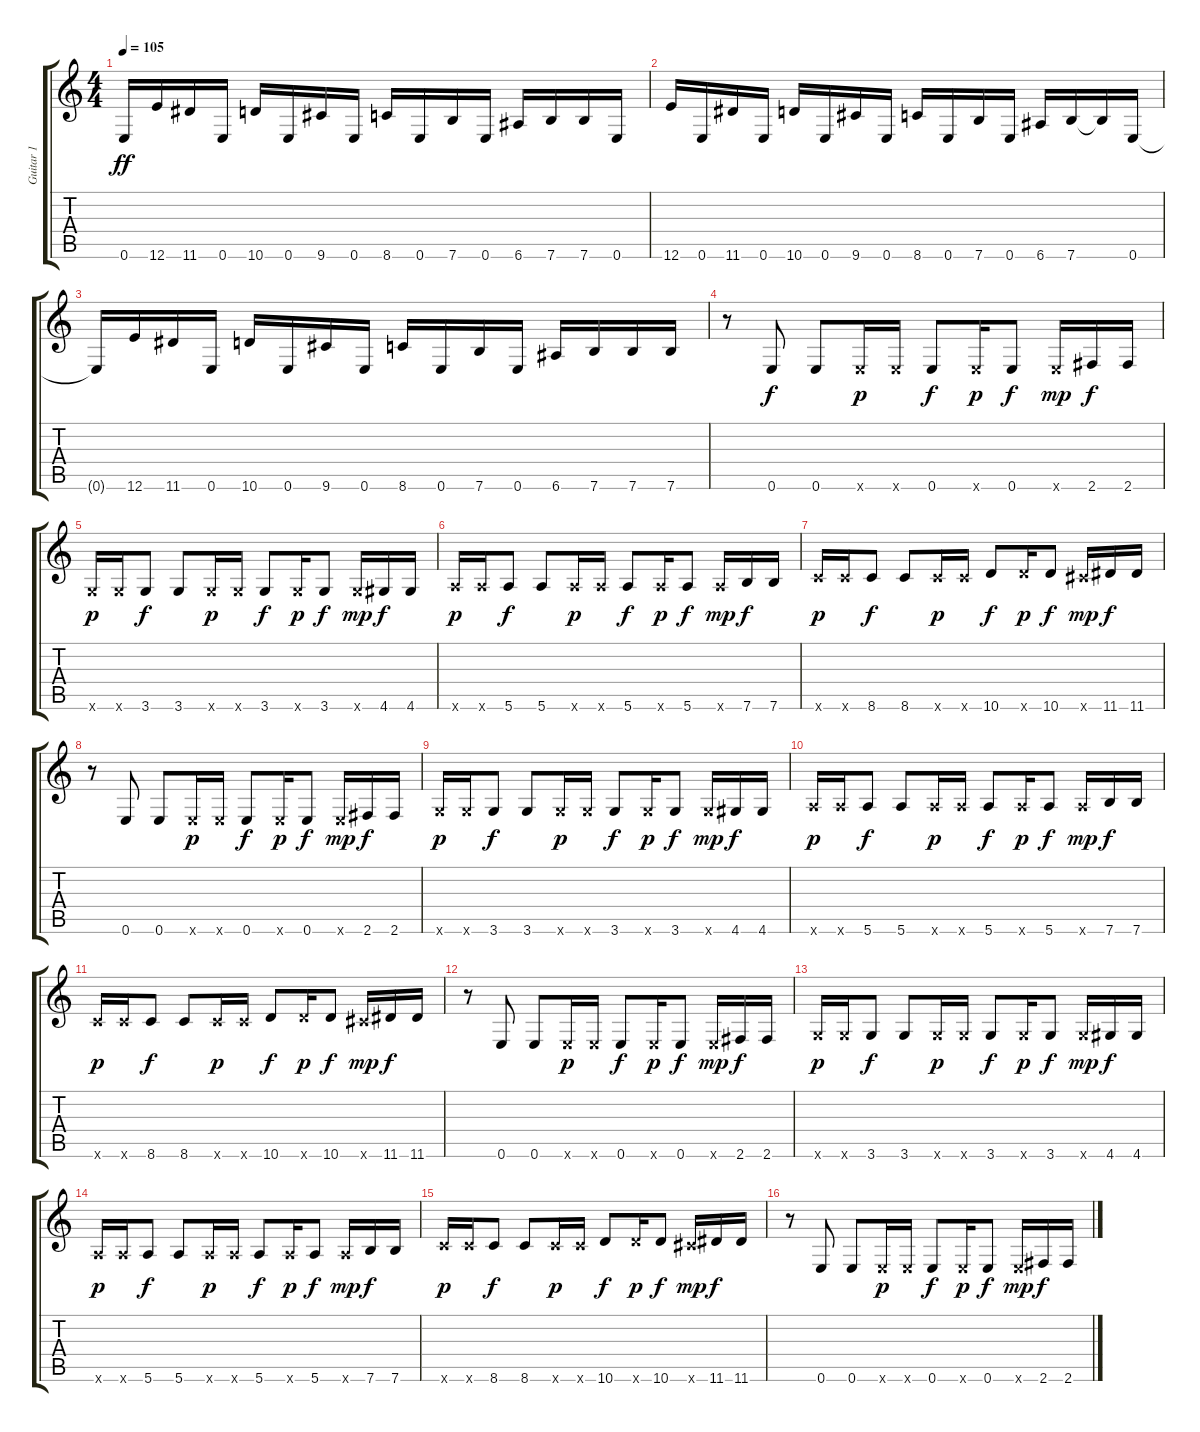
\track ("Guitar 1" "Guitar 1") {instrument electricguitarclean}
\staff {score tabs}
\tuning (E4 B3 G3 D3 A2 E2) {hide}
\ts (4 4)
\tempo 105
\clef g2
\ks c
0.6{t}.16{dy ff} 12.6.16 11.6.16 0.6.16 10.6.16 0.6.16 9.6.16 0.6.16 8.6.16 0.6.16 7.6.16 0.6.16 6.6.16 7.6.16 7.6.16 0.6.16 |
12.6.16 0.6.16 11.6.16 0.6.16 10.6.16 0.6.16 9.6.16 0.6.16 8.6.16 0.6.16 7.6.16 0.6.16 6.6.16 7.6.16 7.6{t}.16 0.6.16 |
0.6{t}.16 12.6.16 11.6.16 0.6.16 10.6.16 0.6.16 9.6.16 0.6.16 8.6.16 0.6.16 7.6.16 0.6.16 6.6.16 7.6.16 7.6.16 7.6.16 |
r.8 0.6.8{dy f} 0.6.8 0.6{x}.16{dy p} 0.6{x}.16 0.6.8{dy f} 0.6{x}.16{dy p} 0.6.8{dy f} 0.6{x}.16{dy mp} 2.6.16{dy f} 2.6.16 |
3.6{x}.16{dy p} 3.6{x}.16 3.6.8{dy f} 3.6.8 3.6{x}.16{dy p} 3.6{x}.16 3.6.8{dy f} 3.6{x}.16{dy p} 3.6.8{dy f} 3.6{x}.16{dy mp} 4.6.16{dy f} 4.6.16 |
5.6{x}.16{dy p} 5.6{x}.16 5.6.8{dy f} 5.6.8 5.6{x}.16{dy p} 5.6{x}.16 5.6.8{dy f} 5.6{x}.16{dy p} 5.6.8{dy f} 5.6{x}.16{dy mp} 7.6.16{dy f} 7.6.16 |
8.6{x}.16{dy p} 8.6{x}.16 8.6.8{dy f} 8.6.8 8.6{x}.16{dy p} 8.6{x}.16 10.6.8{dy f} 10.6{x}.16{dy p} 10.6.8{dy f} 9.6{x}.16{dy mp} 11.6.16{dy f} 11.6.16 |
r.8 0.6.8 0.6.8 0.6{x}.16{dy p} 0.6{x}.16 0.6.8{dy f} 0.6{x}.16{dy p} 0.6.8{dy f} 0.6{x}.16{dy mp} 2.6.16{dy f} 2.6.16 |
3.6{x}.16{dy p} 3.6{x}.16 3.6.8{dy f} 3.6.8 3.6{x}.16{dy p} 3.6{x}.16 3.6.8{dy f} 3.6{x}.16{dy p} 3.6.8{dy f} 3.6{x}.16{dy mp} 4.6.16{dy f} 4.6.16 |
5.6{x}.16{dy p} 5.6{x}.16 5.6.8{dy f} 5.6.8 5.6{x}.16{dy p} 5.6{x}.16 5.6.8{dy f} 5.6{x}.16{dy p} 5.6.8{dy f} 5.6{x}.16{dy mp} 7.6.16{dy f} 7.6.16 |
8.6{x}.16{dy p} 8.6{x}.16 8.6.8{dy f} 8.6.8 8.6{x}.16{dy p} 8.6{x}.16 10.6.8{dy f} 10.6{x}.16{dy p} 10.6.8{dy f} 9.6{x}.16{dy mp} 11.6.16{dy f} 11.6.16 |
r.8 0.6.8 0.6.8 0.6{x}.16{dy p} 0.6{x}.16 0.6.8{dy f} 0.6{x}.16{dy p} 0.6.8{dy f} 0.6{x}.16{dy mp} 2.6.16{dy f} 2.6.16 |
3.6{x}.16{dy p} 3.6{x}.16 3.6.8{dy f} 3.6.8 3.6{x}.16{dy p} 3.6{x}.16 3.6.8{dy f} 3.6{x}.16{dy p} 3.6.8{dy f} 3.6{x}.16{dy mp} 4.6.16{dy f} 4.6.16 |
5.6{x}.16{dy p} 5.6{x}.16 5.6.8{dy f} 5.6.8 5.6{x}.16{dy p} 5.6{x}.16 5.6.8{dy f} 5.6{x}.16{dy p} 5.6.8{dy f} 5.6{x}.16{dy mp} 7.6.16{dy f} 7.6.16 |
8.6{x}.16{dy p} 8.6{x}.16 8.6.8{dy f} 8.6.8 8.6{x}.16{dy p} 8.6{x}.16 10.6.8{dy f} 10.6{x}.16{dy p} 10.6.8{dy f} 9.6{x}.16{dy mp} 11.6.16{dy f} 11.6.16 |
r.8 0.6.8 0.6.8 0.6{x}.16{dy p} 0.6{x}.16 0.6.8{dy f} 0.6{x}.16{dy p} 0.6.8{dy f} 0.6{x}.16{dy mp} 2.6.16{dy f} 2.6.16
